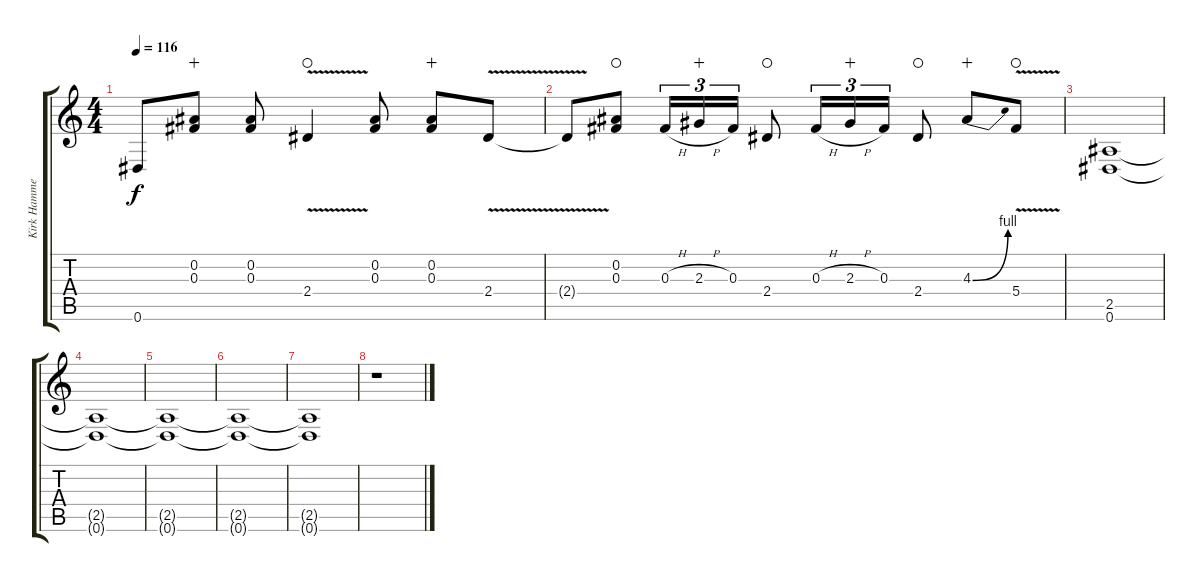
\track ("Kirk Hammett - lead and rhythm guitar" "Kirk Hamme") {instrument distortionguitar}
\staff {score tabs}
\tuning (Eb4 Bb3 Gb3 Db3 Ab2 Eb2) {hide}
\ts (4 4)
\tempo 116
\clef g2
\ks c
0.6.8{dy f} (0.2 0.3).8{wahc} (0.2 0.3).8 2.4{v}.4{waho} (0.2 0.3).8 (0.2 0.3).8{wahc} 2.4{v}.8 |
2.4{t}.8 (0.2 0.3).8{waho} 0.3{h}.16{tu (3 2)} 2.3{h}.16{tu (3 2) wahc} 0.3.16{tu (3 2)} 2.4.8{waho} 0.3{h}.16{tu (3 2)} 2.3{h}.16{tu (3 2) wahc} 0.3.16{tu (3 2)} 2.4.8{waho} 4.3{be (bend 0 0 60 4)}.8{wahc} 5.4{v}.8{waho} |
(2.5 0.6).1 |
(2.5{t} 0.6{t}).1 |
(2.5{t} 0.6{t}).1 |
(2.5{t} 0.6{t}).1 |
(2.5{t} 0.6{t}).1 |
r.1
